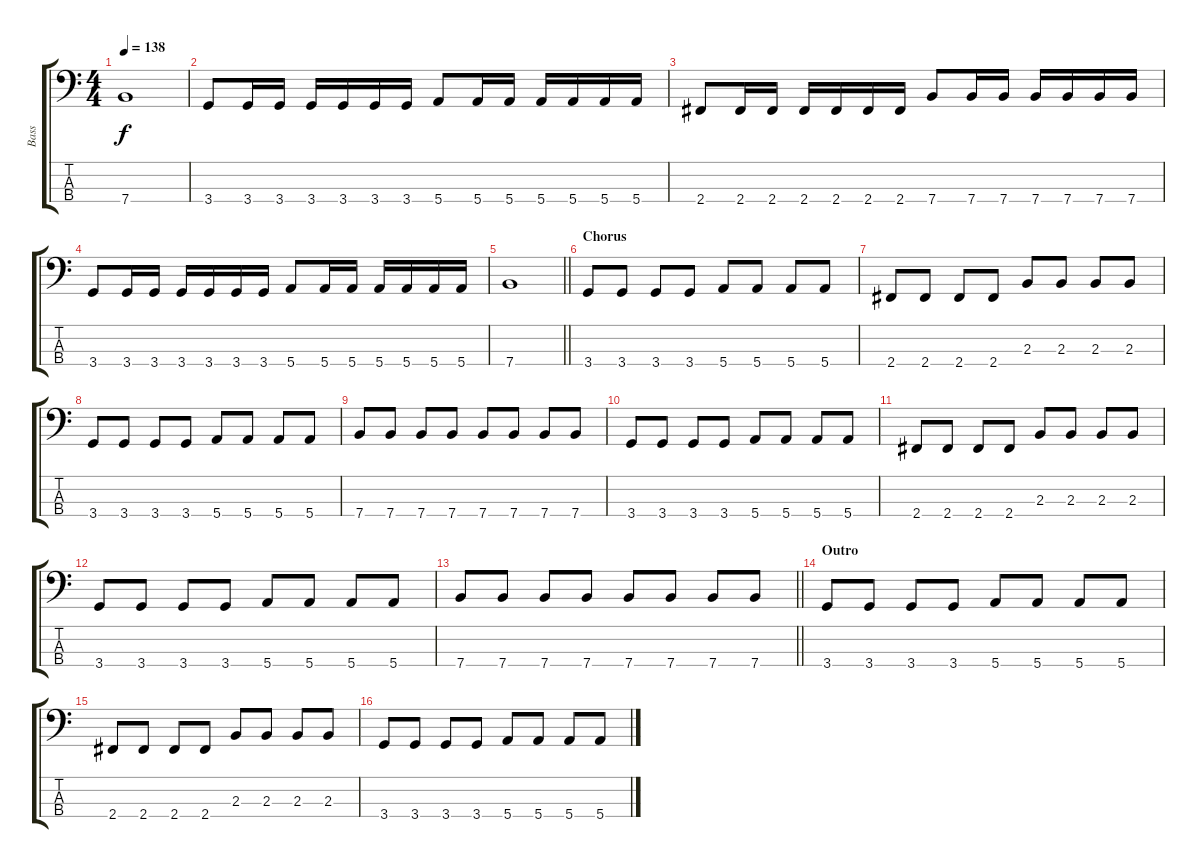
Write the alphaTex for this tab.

\track ("Bass" "Bass") {instrument electricbassfinger}
\staff {score tabs}
\tuning (G2 D2 A1 E1) {hide}
\ts (4 4)
\tempo 138
\clef f4
\ks c
7.4.1{dy f} |
3.4.8 3.4.16 3.4.16 3.4.16 3.4.16 3.4.16 3.4.16 5.4.8 5.4.16 5.4.16 5.4.16 5.4.16 5.4.16 5.4.16 |
2.4.8 2.4.16 2.4.16 2.4.16 2.4.16 2.4.16 2.4.16 7.4.8 7.4.16 7.4.16 7.4.16 7.4.16 7.4.16 7.4.16 |
3.4.8 3.4.16 3.4.16 3.4.16 3.4.16 3.4.16 3.4.16 5.4.8 5.4.16 5.4.16 5.4.16 5.4.16 5.4.16 5.4.16 |
\barLineRight lightlight
7.4.1 |
\section ("" "Chorus")
3.4.8 3.4.8 3.4.8 3.4.8 5.4.8 5.4.8 5.4.8 5.4.8 |
2.4.8 2.4.8 2.4.8 2.4.8 2.3.8 2.3.8 2.3.8 2.3.8 |
3.4.8 3.4.8 3.4.8 3.4.8 5.4.8 5.4.8 5.4.8 5.4.8 |
7.4.8 7.4.8 7.4.8 7.4.8 7.4.8 7.4.8 7.4.8 7.4.8 |
3.4.8 3.4.8 3.4.8 3.4.8 5.4.8 5.4.8 5.4.8 5.4.8 |
2.4.8 2.4.8 2.4.8 2.4.8 2.3.8 2.3.8 2.3.8 2.3.8 |
3.4.8 3.4.8 3.4.8 3.4.8 5.4.8 5.4.8 5.4.8 5.4.8 |
\barLineRight lightlight
7.4.8 7.4.8 7.4.8 7.4.8 7.4.8 7.4.8 7.4.8 7.4.8 |
\section ("" "Outro")
3.4.8 3.4.8 3.4.8 3.4.8 5.4.8 5.4.8 5.4.8 5.4.8 |
2.4.8 2.4.8 2.4.8 2.4.8 2.3.8 2.3.8 2.3.8 2.3.8 |
3.4.8 3.4.8 3.4.8 3.4.8 5.4.8 5.4.8 5.4.8 5.4.8
